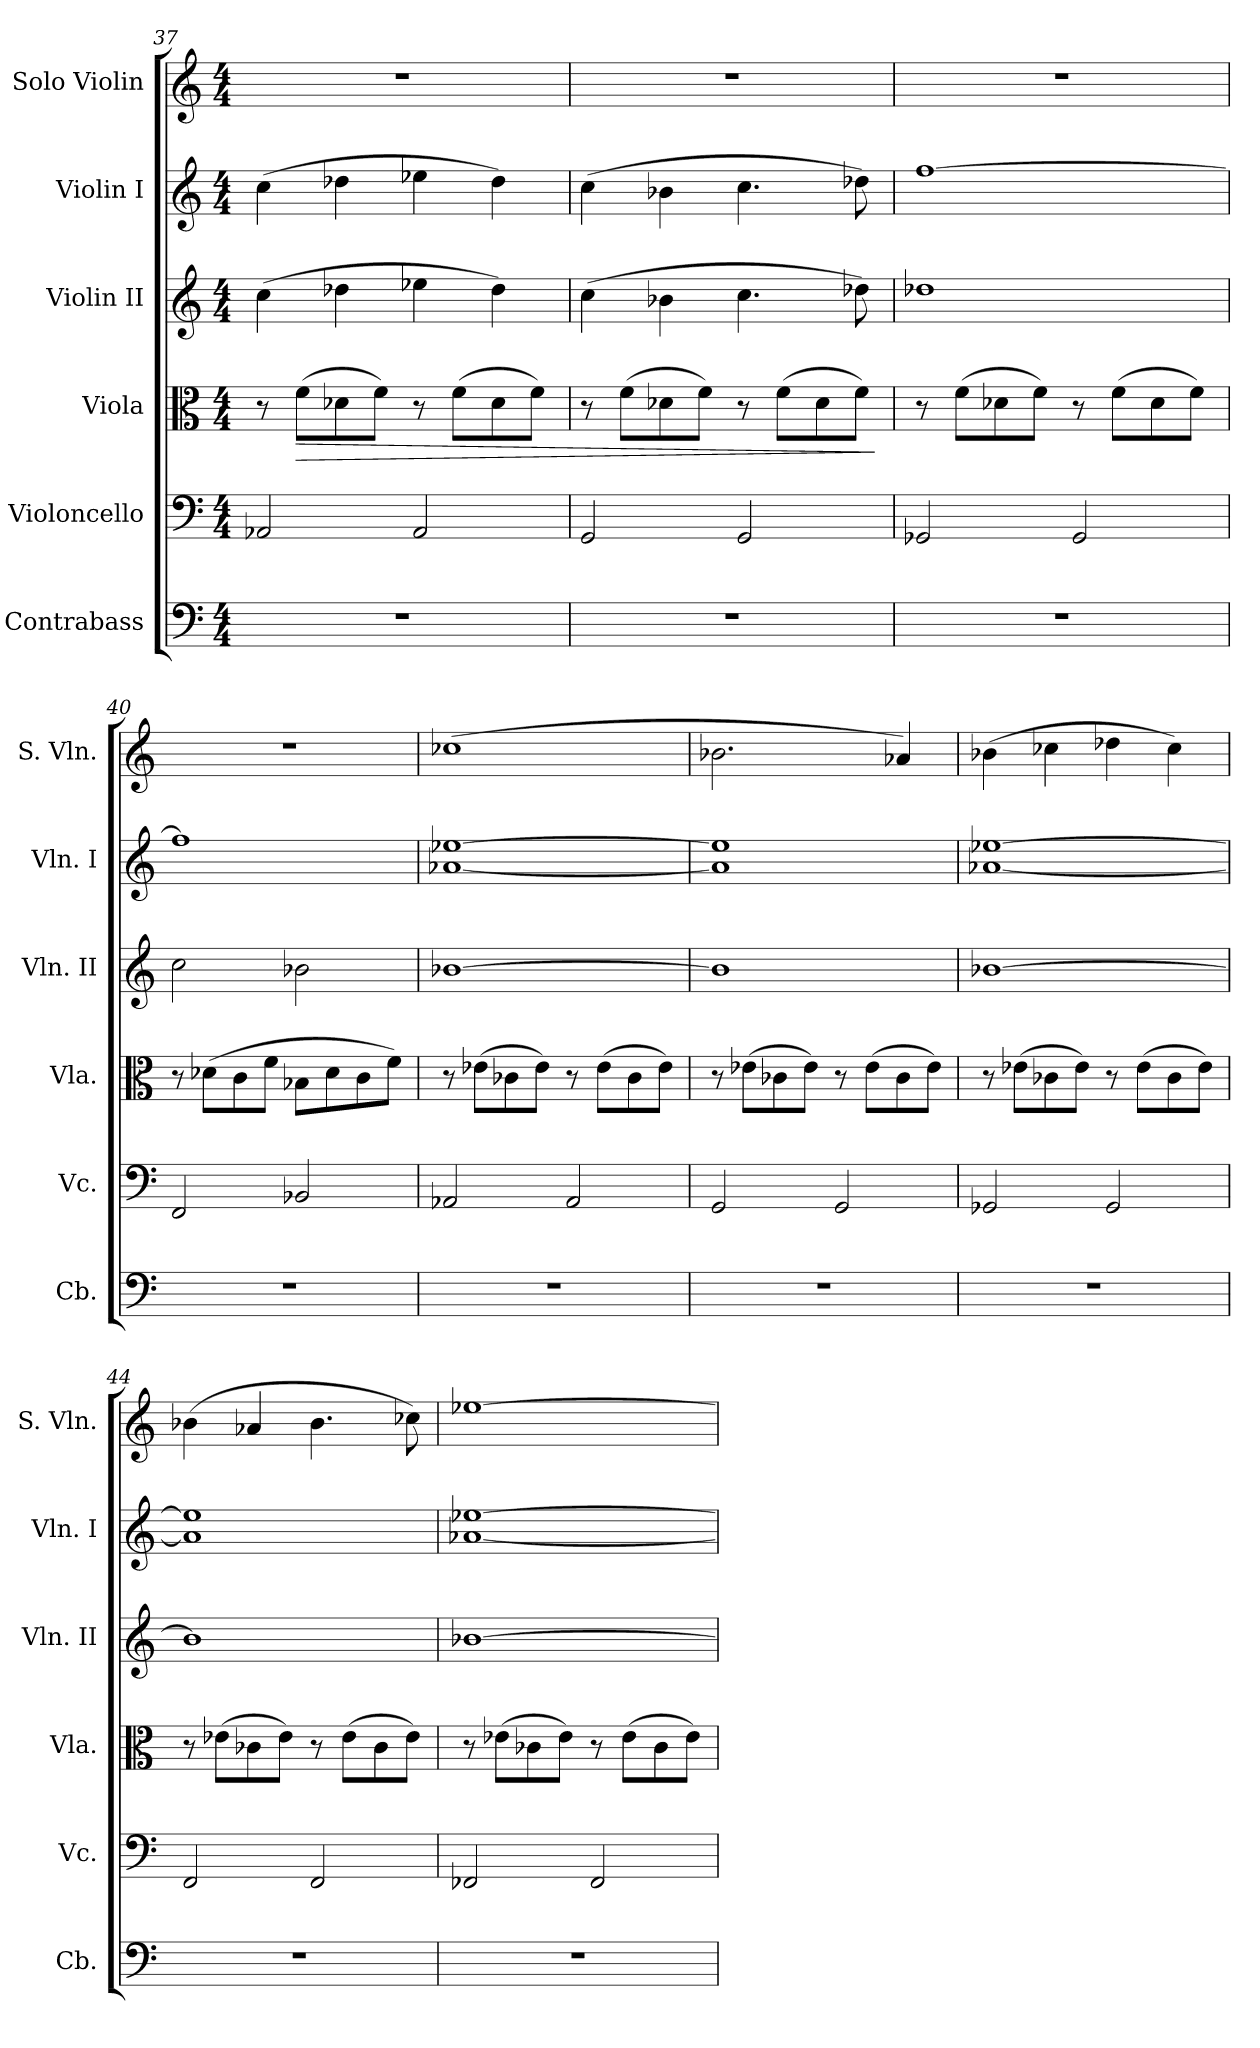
**kern	**kern	**kern	**dynam	**kern	**kern	**kern
*part6	*part5	*part4	*part4	*part3	*part2	*part1
*staff6	*staff5	*staff4	*staff4	*staff3	*staff2	*staff1
*I"Contrabass	*I"Violoncello	*I"Viola	*	*I"Violin II	*I"Violin I	*I"Solo Violin
*I'Cb.	*I'Vc.	*I'Vla.	*	*I'Vln. II	*I'Vln. I	*I'S. Vln.
*clefF4	*clefF4	*clefC3	*	*clefG2	*clefG2	*clefG2
*ITrd7c12	*	*	*	*	*	*
*k[]	*k[]	*k[]	*	*k[]	*k[]	*k[]
*M4/4	*M4/4	*M4/4	*	*M4/4	*M4/4	*M4/4
=37	=37	=37	=37	=37	=37	=37
1r	2AA-X/	8r	.	(>4cc\	(>4cc\	1r
!	!	!	!LO:HP:b	!	!	!
.	.	(>8f\L	>	.	.	.
.	.	8d-X\	.	4dd-X\	4dd-X\	.
.	.	8f\J)	.	.	.	.
.	2AA-/	8r	.	4ee-X\	4ee-X\	.
.	.	(>8f\L	.	.	.	.
.	.	8d-\	.	4dd-\)	4dd-\)	.
.	.	8f\J)	.	.	.	.
=38	=38	=38	=38	=38	=38	=38
1r	2GG/	8r	.	(>4cc\	(>4cc\	1r
.	.	(>8f\L	.	.	.	.
.	.	8d-X\	.	4b-X\	4b-X\	.
.	.	8f\J)	.	.	.	.
.	2GG/	8r	.	4.cc\	4.cc\	.
.	.	(>8f\L	.	.	.	.
.	.	8d-\	.	.	.	.
.	.	8f\J)	.	8dd-X\)	8dd-X\)	.
.	.	.	]	.	.	.
=39	=39	=39	=39	=39	=39	=39
1r	2GG-X/	8r	.	1dd-X	[1ff	1r
.	.	(>8f\L	.	.	.	.
.	.	8d-X\	.	.	.	.
.	.	8f\J)	.	.	.	.
.	2GG-/	8r	.	.	.	.
.	.	(>8f\L	.	.	.	.
.	.	8d-\	.	.	.	.
.	.	8f\J)	.	.	.	.
!!LO:PB:g=z
=40	=40	=40	=40	=40	=40	=40
1r	2FF/	8r	.	2cc\	1ff]	1r
.	.	(>8d-X\L	.	.	.	.
.	.	8c\	.	.	.	.
.	.	8f\J	.	.	.	.
.	2BB-X/	8B-X\L	.	2b-X\	.	.
.	.	8d-\	.	.	.	.
.	.	8c\	.	.	.	.
.	.	8f\J)	.	.	.	.
=41	=41	=41	=41	=41	=41	=41
1r	2AA-X/	8r	.	[1b-X	[1a-X [1ee-X	(>1cc-X
.	.	(>8e-X\L	.	.	.	.
.	.	8c-X\	.	.	.	.
.	.	8e-\J)	.	.	.	.
.	2AA-/	8r	.	.	.	.
.	.	(>8e-\L	.	.	.	.
.	.	8c-\	.	.	.	.
.	.	8e-\J)	.	.	.	.
=42	=42	=42	=42	=42	=42	=42
1r	2GG/	8r	.	1b-]	1a-] 1ee-]	2.b-X\
.	.	(>8e-X\L	.	.	.	.
.	.	8c-X\	.	.	.	.
.	.	8e-\J)	.	.	.	.
.	2GG/	8r	.	.	.	.
.	.	(>8e-\L	.	.	.	.
.	.	8c-\	.	.	.	4a-X/)
.	.	8e-\J)	.	.	.	.
=43	=43	=43	=43	=43	=43	=43
1r	2GG-X/	8r	.	[1b-X	[1a-X [1ee-X	(>4b-X\
.	.	(>8e-X\L	.	.	.	.
.	.	8c-X\	.	.	.	4cc-X\
.	.	8e-\J)	.	.	.	.
.	2GG-/	8r	.	.	.	4dd-X\
.	.	(>8e-\L	.	.	.	.
.	.	8c-\	.	.	.	4cc-\)
.	.	8e-\J)	.	.	.	.
!!LO:LB:g=z
=44	=44	=44	=44	=44	=44	=44
1r	2FF/	8r	.	1b-]	1a-] 1ee-]	(>4b-X\
.	.	(>8e-X\L	.	.	.	.
.	.	8c-X\	.	.	.	4a-X/
.	.	8e-\J)	.	.	.	.
.	2FF/	8r	.	.	.	4.b-\
.	.	(>8e-\L	.	.	.	.
.	.	8c-\	.	.	.	.
.	.	8e-\J)	.	.	.	8cc-X\)
=45	=45	=45	=45	=45	=45	=45
1r	2FF-X/	8r	.	[1b-X	[1a-X [1ee-X	[1ee-X
.	.	(>8e-X\L	.	.	.	.
.	.	8c-X\	.	.	.	.
.	.	8e-\J)	.	.	.	.
.	2FF-/	8r	.	.	.	.
.	.	(>8e-\L	.	.	.	.
.	.	8c-\	.	.	.	.
.	.	8e-\J)	.	.	.	.
=	=	=	=	=	=	=
*-	*-	*-	*-	*-	*-	*-
